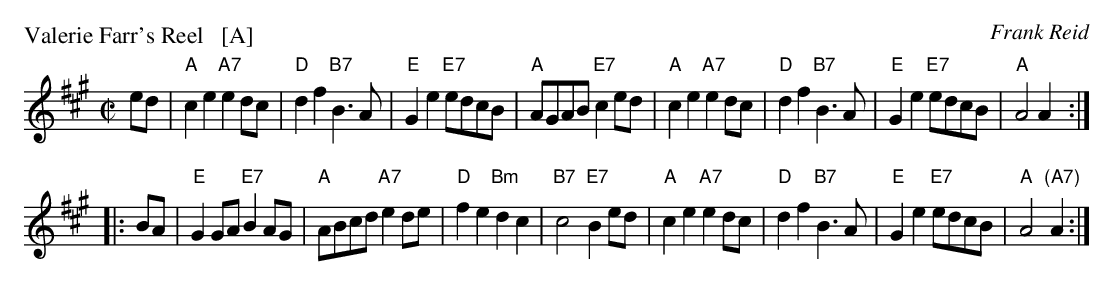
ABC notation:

X:1
P: Valerie Farr's Reel   [A]
C: Frank Reid
L: 1/8
M: C|
K: A
ed \
| "A"c2e2"A7"e2 dc | "D"d2f2 "B7"B3A  | "E"G2e2 "E7"edcB | "A"AGAB "E7"c2ed \
| "A"c2e2"A7"e2 dc | "D"d2f2 "B7"B3A  | "E"G2e2 "E7"edcB | "A"A4       A2  :|
|: BA \
| "E"G2GA "E7"B2AG | "A"ABcd "A7"e2de | "D"f2e2 "Bm"d2c2 | "B7"c4   "E7"B2ed \
| "A"c2e2"A7"e2 dc | "D"d2f2 "B7"B3A  | "E"G2e2 "E7"edcB |  "A"A4 "(A7)"A2  :|
